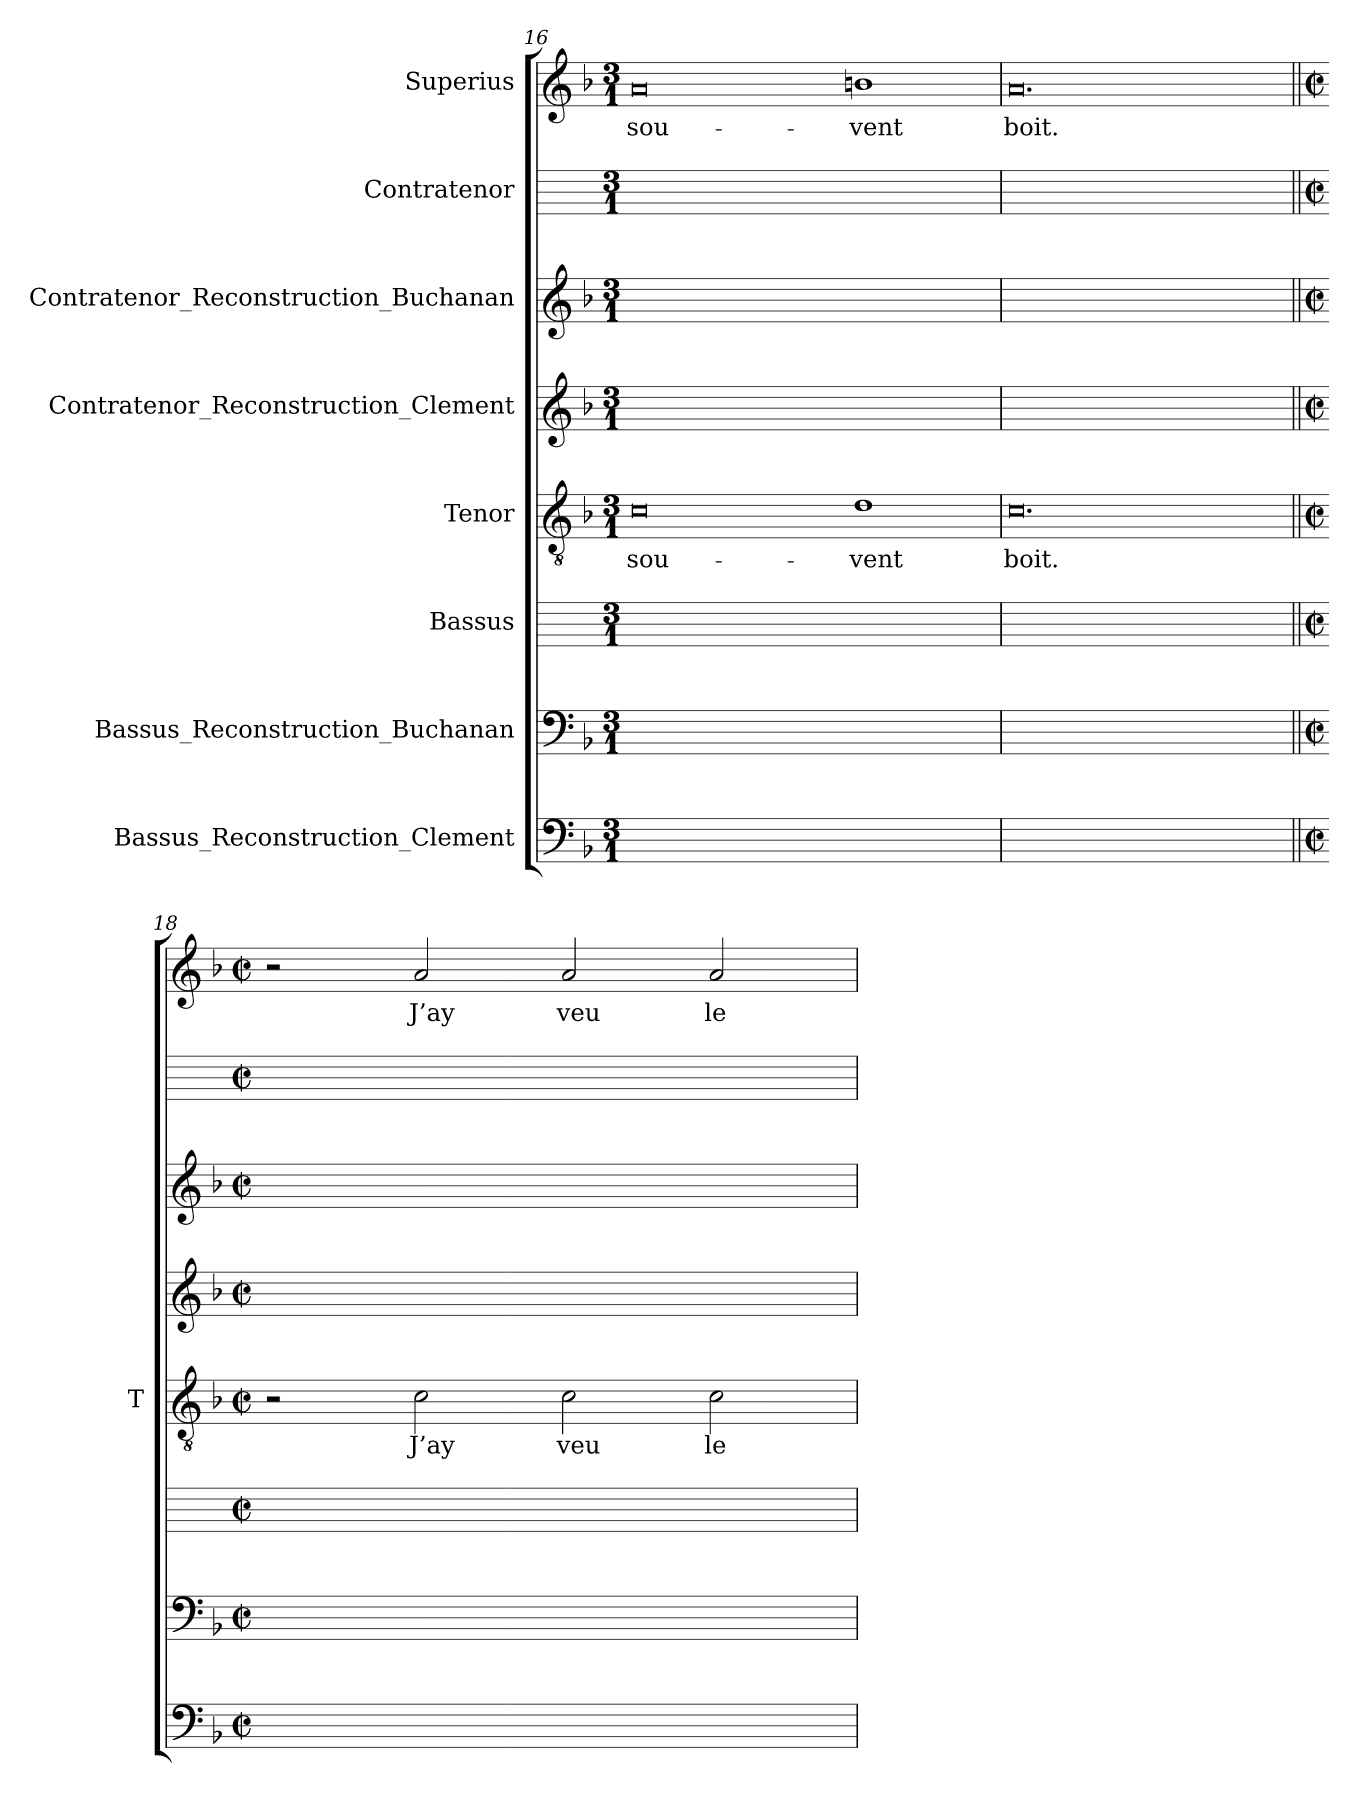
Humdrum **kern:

**kern	**kern	**kern	**kern	**text	**kern	**kern	**kern	**kern	**text
*part8	*part7	*part6	*part5	*part5	*part4	*part3	*part2	*part1	*part1
*staff8	*staff7	*staff6	*staff5	*staff5	*staff4	*staff3	*staff2	*staff1	*staff1
*I"Bassus_Reconstruction_Clement	*I"Bassus_Reconstruction_Buchanan	*I"Bassus	*I"Tenor	*	*I"Contratenor_Reconstruction_Clement	*I"Contratenor_Reconstruction_Buchanan	*I"Contratenor	*I"Superius	*
*	*	*	*I'T	*	*	*	*	*	*
*clefF4	*clefF4	*	*clefGv2	*	*clefG2	*clefG2	*	*clefG2	*
*k[b-]	*k[b-]	*	*k[b-]	*	*k[b-]	*k[b-]	*	*k[b-]	*
*F:	*F:	*	*F:	*	*F:	*F:	*	*F:	*
*M3/1	*M3/1	*M3/1	*M3/1	*	*M3/1	*M3/1	*M3/1	*M3/1	*
=16	=16	=16	=16	=16	=16	=16	=16	=16	=16
0.ryy	0.ryy	0.ryy	0c	sou-	0.ryy	0.ryy	0.ryy	0a	sou-
.	.	.	1d	-vent	.	.	.	1b	-vent
=17	=17	=17	=17	=17	=17	=17	=17	=17	=17
0.ryy	0.ryy	0.ryy	0.c	-boit.	0.ryy	0.ryy	0.ryy	0.a	-boit.
=18||	=18||	=18||	=18||	=18||	=18||	=18||	=18||	=18||	=18||
*M2/2	*M2/2	*M2/2	*M2/2	*	*M2/2	*M2/2	*M2/2	*M2/2	*
*met(c|)	*met(c|)	*met(c|)	*met(c|)	*	*met(c|)	*met(c|)	*met(c|)	*met(c|)	*
0ryy	0ryy	0ryy	2r	.	0ryy	0ryy	0ryy	2r	.
.	.	.	2c	-J’ay	.	.	.	2a	-J’ay
.	.	.	2c	-veu	.	.	.	2a	-veu
.	.	.	2c	-le	.	.	.	2a	-le
=	=	=	=	=	=	=	=	=	=
*-	*-	*-	*-	*-	*-	*-	*-	*-	*-
